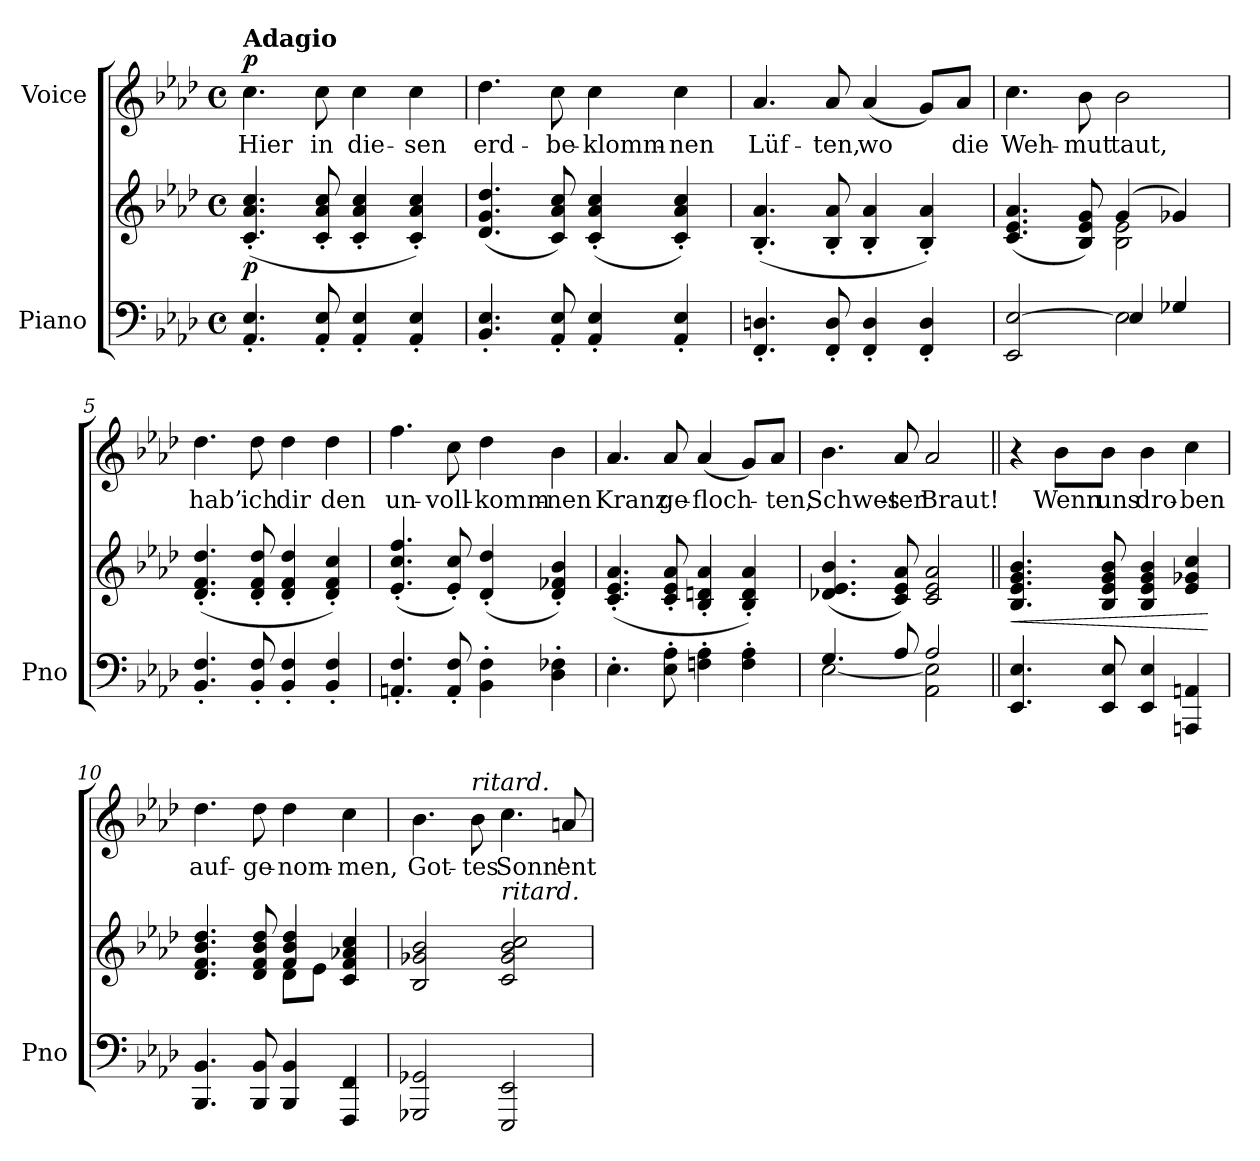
**kern	**kern	**dynam	**kern	**text	**dynam
*part2	*part2	*part2	*part1	*part1	*part1
*staff3	*staff2	*staff2/3	*staff1	*staff1	*staff1
*I"Piano	*	*	*I"Voice	*	*
*I'Pno	*	*	*	*	*
*clefF4	*clefG2	*	*clefG2	*	*
*k[b-e-a-d-]	*k[b-e-a-d-]	*	*k[b-e-a-d-]	*	*
*M4/4	*M4/4	*	*M4/4	*	*
*met(c)	*met(c)	*	*met(c)	*	*
=1	=1	=1	=1	=1	=1
!	!	!	!LO:TX:a:B:t=Adagio	!	!
!	!	!LO:DY:b	!	!LO:LY:b	!LO:DY:a
4.AA-/' 4.E-/'	(4.c/' 4.a-/' 4.cc/'	p	4.cc\	Hier	p
!	!	!	!	!LO:LY:b	!
8AA-/' 8E-/'	8c/' 8a-/' 8cc/'	.	8cc\	in	.
!	!	!	!	!LO:LY:b	!
4AA-/' 4E-/'	4c/' 4a-/' 4cc/'	.	4cc\	die-	.
!	!	!	!	!LO:LY:b	!
4AA-/' 4E-/'	4c/' 4a-/' 4cc/')	.	4cc\	-sen	.
=2	=2	=2	=2	=2	=2
!	!	!	!	!LO:LY:b	!
4.BB-/' 4.E-/'	(4.d-/ 4.g/ 4.dd-/	.	4.dd-\	erd-	.
!	!	!	!	!LO:LY:b	!
8AA-/' 8E-/'	8c/ 8a-/ 8cc/)	.	8cc\	-be-	.
!	!	!	!	!LO:LY:b	!
4AA-/' 4E-/'	(4c/' 4a-/' 4cc/'	.	4cc\	-klomm-	.
!	!	!	!	!LO:LY:b	!
4AA-/' 4E-/'	4c/' 4a-/' 4cc/')	.	4cc\	-nen	.
=3	=3	=3	=3	=3	=3
!	!	!	!	!LO:LY:b	!
4.FF/' 4.Dn/'	(4.B-/' 4.a-/'	.	4.a-/	Lüf-	.
!	!	!	!	!LO:LY:b	!
8FF/' 8D/'	8B-/' 8a-/'	.	8a-/	-ten,	.
!	!	!	!	!LO:LY:b	!
4FF/' 4D/'	4B-/' 4a-/'	.	(4a-/	wo	.
4FF/' 4D/'	4B-/' 4a-/')	.	8g/L)	.	.
!	!	!	!	!LO:LY:b	!
.	.	.	8a-/J	die	.
=4	=4	=4	=4	=4	=4
*^	*^	*	*	*	*
!	!	!	!	!	!	!LO:LY:b	!
2EE-/ [<2E-/	2ryy	(<4.c/ 4.e-/ 4.a-/	2ryy	.	4.cc\	Weh-	.
!	!	!	!	!	!	!LO:LY:b	!
.	.	8B-/ 8e-/ 8g/)	.	.	8b-\	-mut	.
!	!	!	!	!	!	!LO:LY:b	!
2E-\]	4E-/	(4g/	2B-\ 2e-\	.	2b-\	taut,	.
.	4G-X/	4g-X/)	.	.	.	.	.
*	*	*v	*v	*	*	*	*
=5	=5	=5	=5	=5	=5	=5
!	!	!	!	!	!LO:LY:b	!
*v	*v	*	*	*	*	*
4.BB-/'< 4.F/'<	(4.d-/' 4.f/' 4.dd-/'	.	4.dd-\	hab’	.
!	!	!	!	!LO:LY:b	!
8BB-/'< 8F/'<	8d-/' 8f/' 8dd-/'	.	8dd-\	ich	.
!	!	!	!	!LO:LY:b	!
4BB-/'< 4F/'<	4d-/' 4f/' 4dd-/'	.	4dd-\	dir	.
!	!	!	!	!LO:LY:b	!
4BB-/'< 4F/'<	4d-/' 4f/' 4cc/')	.	4dd-\	den	.
!!LO:LB:g=z
=6	=6	=6	=6	=6	=6
!	!	!	!	!LO:LY:b	!
4.AAn/'> 4.F/'>	(<4.e-/' 4.cc/' 4.ff/'	.	4.ff\	un-	.
!	!	!	!	!LO:LY:b	!
8AA/'> 8F/'>	8e-/' 8cc/')	.	8cc\	-voll-	.
!	!	!	!	!LO:LY:b	!
4BB-\' 4F\'	(4d-/' 4dd-/'	.	4dd-\	-komm-	.
!	!	!	!	!LO:LY:b	!
4D-\' 4F-X\'	4d-/' 4f-X/' 4b-/')	.	4b-\	-nen	.
=7	=7	=7	=7	=7	=7
!	!	!	!	!LO:LY:b	!
4.E-'\	(4.c/' 4.e-/' 4.a-/'	.	4.a-/	Kranz	.
!	!	!	!	!LO:LY:b	!
8E-\' 8A-\'	8c/' 8e-/' 8a-/'	.	8a-/	ge-	.
!	!	!	!	!LO:LY:b	!
4Fnj\' 4A-\'	4B-/' 4dn/' 4a-/'	.	(4a-/	-floch-	.
4F\' 4A-\'	4B-/' 4d/' 4a-/')	.	8g/L)	.	.
!	!	!	!	!LO:LY:b	!
.	.	.	8a-/J	-ten,	.
=8	=8	=8	=8	=8	=8
*^	*	*	*	*	*
!	!	!	!	!	!LO:LY:b	!
4.G/	[2E-\	(<4.d-X/ 4.e-/ 4.b-/	.	4.b-\	Schwes-	.
!	!	!	!	!	!LO:LY:b	!
8A-/	.	8c/ 8e-/ 8a-/)	.	8a-/	-ter	.
!	!	!	!	!	!LO:LY:b	!
2A-/	2AA-\ 2E-\]	2c/ 2e-/ 2a-/	.	2a-/	Braut!	.
=9||	=9||	=9||	=9||	=9||	=9||	=9||
!	!	!	!LO:HP:b	!	!	!
*v	*v	*	*	*	*	*
4.EE-/ 4.E-/	4.B-/ 4.e-/ 4.g/ 4.b-/	<	4r	.	.
!	!	!	!	!LO:LY:b	!
.	.	.	8b-\L	Wenn	.
!	!	!	!	!LO:LY:b	!
8EE-/ 8E-/	8B-/ 8e-/ 8g/ 8b-/	.	8b-\J	uns	.
!	!	!	!	!LO:LY:b	!
4EE-/ 4E-/	4B-/ 4e-/ 4g/ 4b-/	.	4b-\	dro-	.
!	!	!	!	!LO:LY:b	!
4AAAn/ 4AAn/	4e-/ 4g-X/ 4cc/	.	4cc\	-ben	.
.	.	[	.	.	.
=10	=10	=10	=10	=10	=10
*	*^	*	*	*	*
!	!	!	!	!	!LO:LY:b	!
4.BBB-/ 4.BB-/	4.d-/ 4.f/ 4.b-/ 4.dd-/	2ryy	.	4.dd-\	auf-	.
!	!	!	!	!	!LO:LY:b	!
8BBB-/ 8BB-/	8d-/ 8f/ 8b-/ 8dd-/	.	.	8dd-\	-ge-	.
!	!	!	!	!	!LO:LY:b	!
4BBB-/ 4BB-/	4f/ 4b-/ 4dd-/	8d-\L	.	4dd-\	-nom-	.
.	.	8e-\J	.	.	.	.
!	!	!	!	!	!LO:LY:b	!
4FFF/ 4FF/	4c/ 4f/ 4a-X/ 4cc/	4ryy	.	4cc\	-men,	.
!!LO:LB:g=z
=11	=11	=11	=11	=11	=11	=11
!	!	!	!	!	!LO:LY:b	!
*	*v	*v	*	*	*	*
2GGG-X/ 2GG-X/	2B-/ 2g-X/ 2b-/	.	4.b-\	Got-	.
!	!	!	!LO:TX:a:i:t=ritard.	!	!
!	!	!	!	!LO:LY:b	!
.	.	.	8b-\	-tes	.
!	!LO:TX:a:i:t=ritard.	!	!	!	!
!	!	!	!	!LO:LY:b	!
2EEE-/ 2EE-/	2c/ 2g-/ 2b-/ 2cc/	.	4.cc\	Sonn'	.
!	!	!	!	!LO:LY:b	!
.	.	.	8an/	ent-	.
=	=	=	=	=	=
*-	*-	*-	*-	*-	*-
